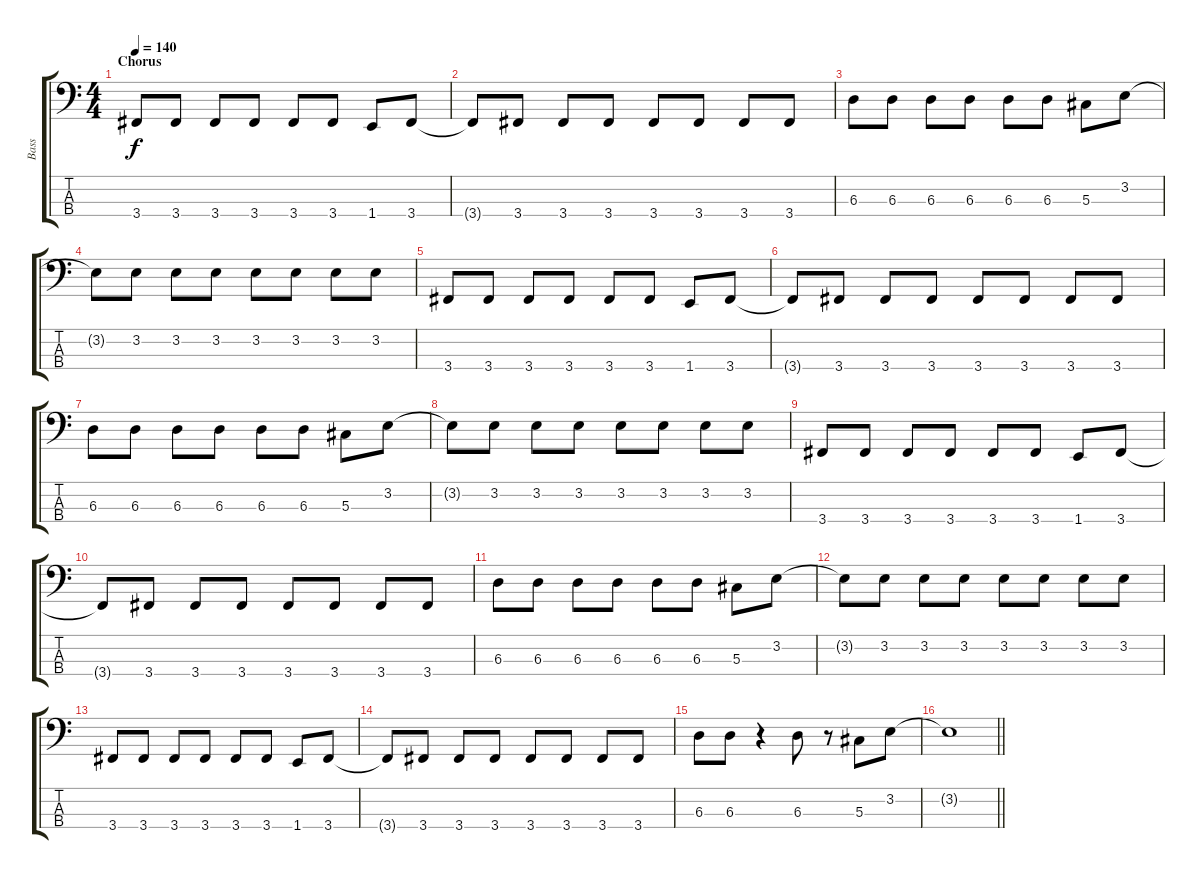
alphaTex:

\track ("Bass" "Bass") {instrument electricbassfinger}
\staff {score tabs}
\tuning (Gb2 Db2 Ab1 Eb1) {hide}
\ts (4 4)
\section ("" "Chorus")
\tempo 140
\clef f4
\ks c
3.4.8{dy f} 3.4.8 3.4.8 3.4.8 3.4.8 3.4.8 1.4.8 3.4.8 |
3.4{t}.8 3.4.8 3.4.8 3.4.8 3.4.8 3.4.8 3.4.8 3.4.8 |
6.3.8 6.3.8 6.3.8 6.3.8 6.3.8 6.3.8 5.3.8 3.2.8 |
3.2{t}.8 3.2.8 3.2.8 3.2.8 3.2.8 3.2.8 3.2.8 3.2.8 |
3.4.8 3.4.8 3.4.8 3.4.8 3.4.8 3.4.8 1.4.8 3.4.8 |
3.4{t}.8 3.4.8 3.4.8 3.4.8 3.4.8 3.4.8 3.4.8 3.4.8 |
6.3.8 6.3.8 6.3.8 6.3.8 6.3.8 6.3.8 5.3.8 3.2.8 |
3.2{t}.8 3.2.8 3.2.8 3.2.8 3.2.8 3.2.8 3.2.8 3.2.8 |
3.4.8 3.4.8 3.4.8 3.4.8 3.4.8 3.4.8 1.4.8 3.4.8 |
3.4{t}.8 3.4.8 3.4.8 3.4.8 3.4.8 3.4.8 3.4.8 3.4.8 |
6.3.8 6.3.8 6.3.8 6.3.8 6.3.8 6.3.8 5.3.8 3.2.8 |
3.2{t}.8 3.2.8 3.2.8 3.2.8 3.2.8 3.2.8 3.2.8 3.2.8 |
3.4.8 3.4.8 3.4.8 3.4.8 3.4.8 3.4.8 1.4.8 3.4.8 |
3.4{t}.8 3.4.8 3.4.8 3.4.8 3.4.8 3.4.8 3.4.8 3.4.8 |
6.3.8 6.3.8 r.4 6.3.8 r.8 5.3.8 3.2.8 |
\barLineRight lightlight
3.2{t}.1
